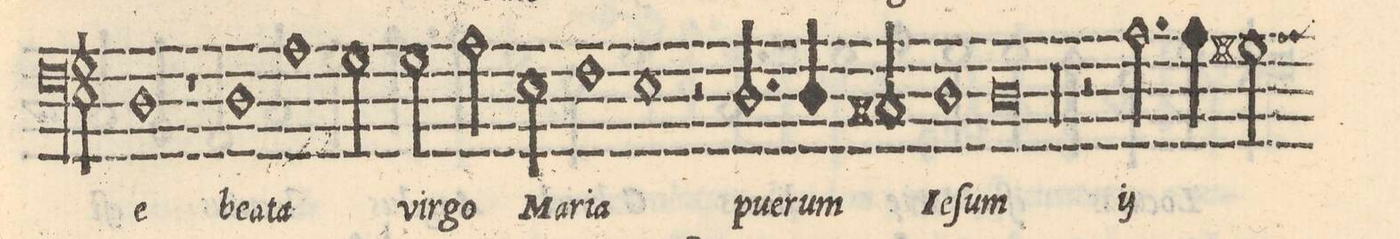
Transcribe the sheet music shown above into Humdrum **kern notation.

**kern	**text
*I"BASSVS	*
*clefF4	*
*k[]	*
*met(C|)	*
*M2/1	*
1D	-e
=8-	=8-
1r	.
1D	be-
=9-	=9-
1A	-a-
2G\	-ta
2G\	vir-
=10-	=10-
2A\	-go
2E\	Ma-
1F	-ri-
=11-	=11-
1E	-a
2r	.
2.D/	pu-
=12-	=12-
4D/	-e-
2C#X/	-rum
1D	Ie-
=13-	=13-
0D	-ſum
=14-	=14-
00r	.
=15-	=15-
=16-	=16-
2r	.
*	*ij
2.A\	pu-
4A\	-e-
2G#X\	-rum
*custos:A	*
*-	*-
